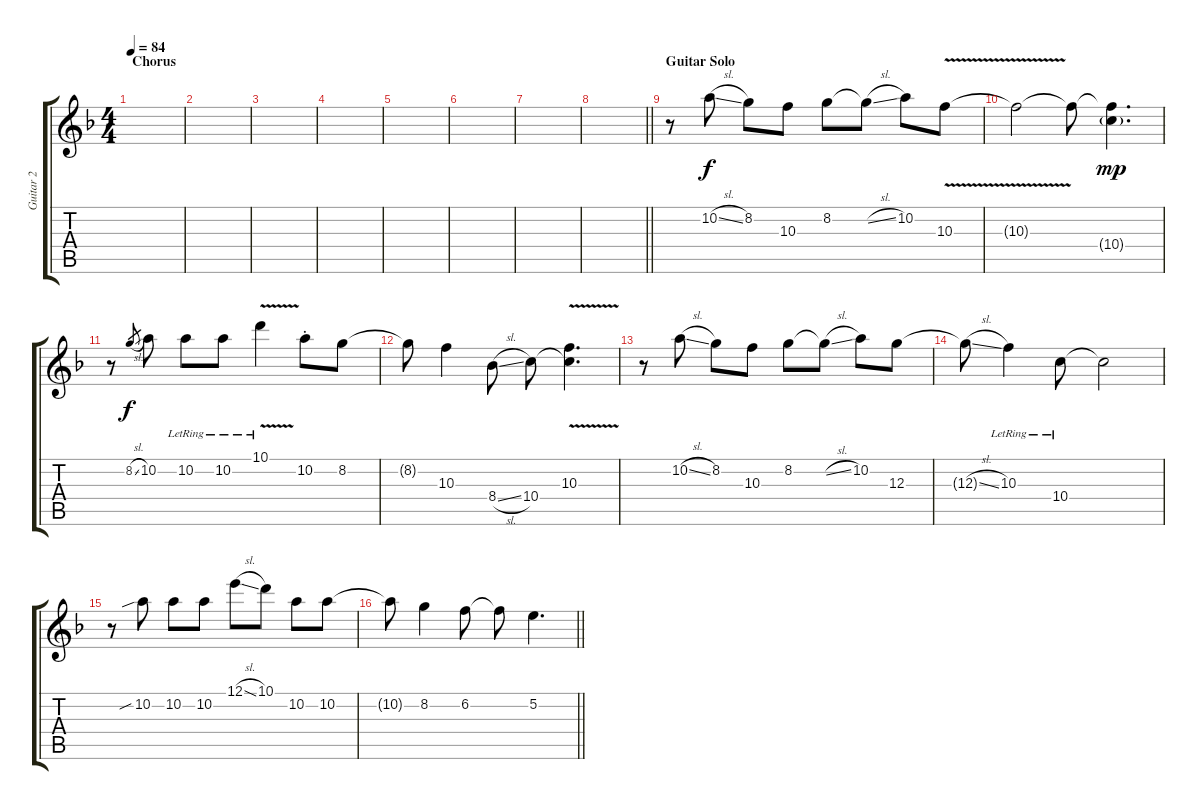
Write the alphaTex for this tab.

\track ("Guitar 2" "Guitar 2") {instrument electricguitarjazz}
\staff {score tabs}
\tuning (E4 B3 G3 D3 A2 E2) {hide}
\ts (4 4)
\section ("" "Chorus")
\tempo 84
\clef g2
\ks f
|
|
|
|
|
|
|
\barLineRight lightlight
|
\section ("" "Guitar Solo")
r.8 10.2{sl}.8 8.2.8 10.3.8 8.2.8 8.2{sl t}.8 10.2.8 10.3{v}.8 |
10.3{t}.2 10.3{t}.8 (10.3{t} 10.4{g}).4{d dy mp} |
r.8 8.2{sl}.8{gr dy f} 10.2.8 10.2{lr}.8 10.2{lr}.8 10.1{v lr}.4 10.2{st}.8 8.2.8 |
8.2{t}.8 10.3.4 8.4{sl}.8 10.4.8 (10.3{v} 10.4{t}).4{d} |
r.8 10.2{sl}.8 8.2.8 10.3.8 8.2.8 8.2{sl t}.8 10.2.8 12.3.8 |
12.3{sl t}.8 10.3{lr}.4 10.4{lr}.8 10.4{t}.2 |
r.8 10.2{sib}.8 10.2.8 10.2.8 12.1{sl}.8 10.1.8 10.2.8 10.2.8 |
\barLineRight lightlight
10.2{t}.8 8.2.4 6.2.8 6.2{t}.8 5.2.4{d}
